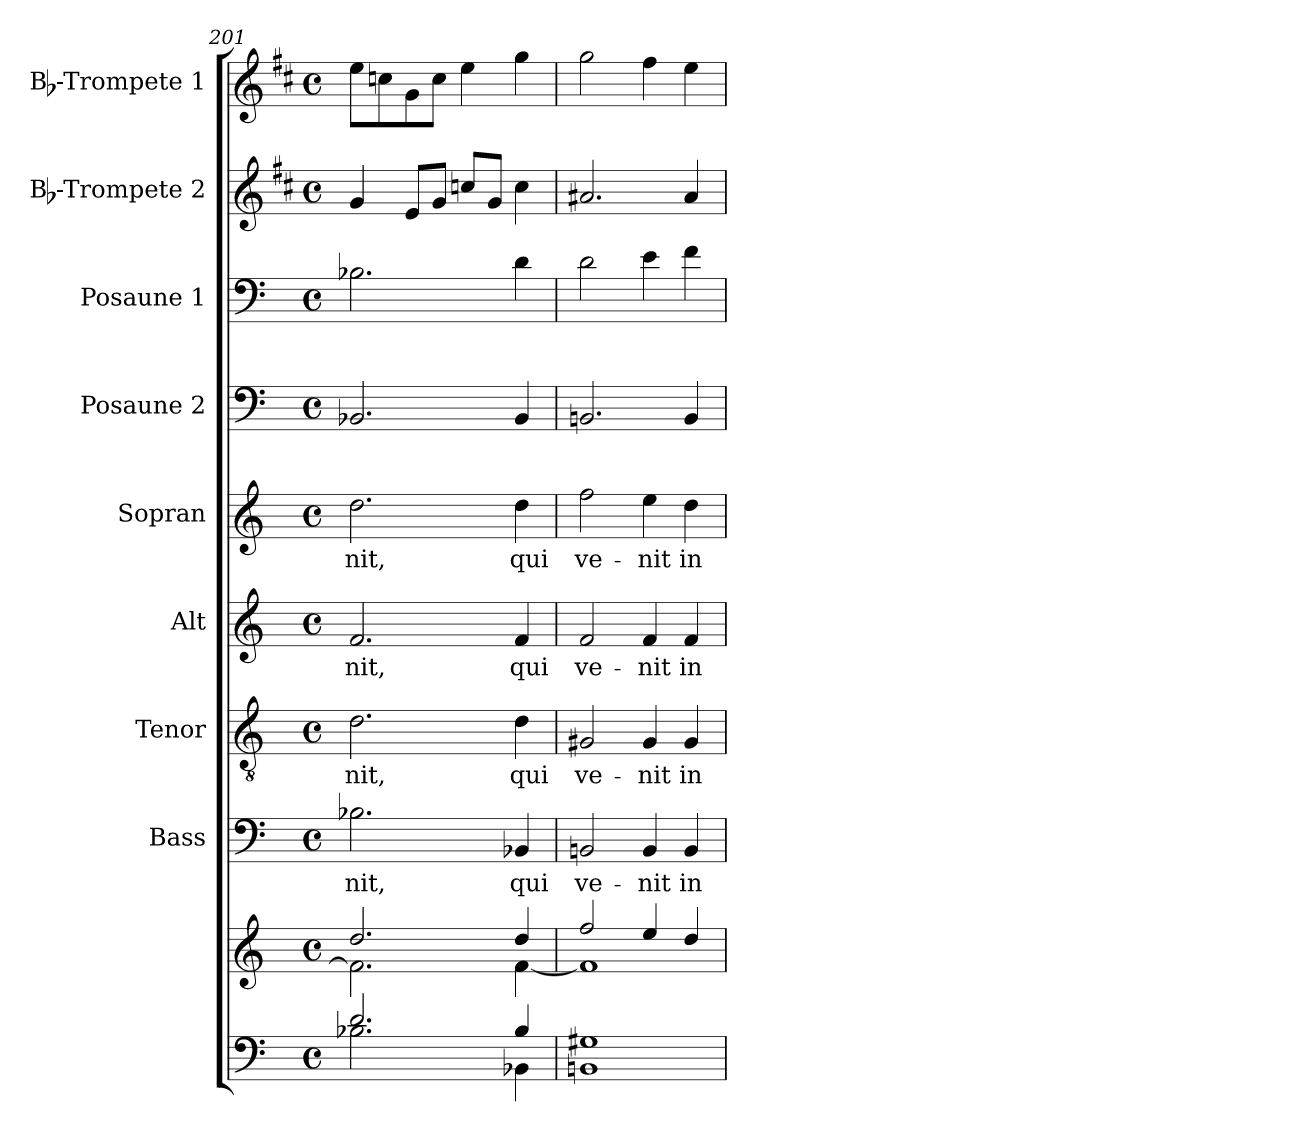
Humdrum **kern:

**kern	**kern	**kern	**text	**kern	**text	**kern	**text	**kern	**text	**kern	**kern	**kern	**kern
*part9	*part9	*part8	*part8	*part7	*part7	*part6	*part6	*part5	*part5	*part4	*part3	*part2	*part1
*staff10	*staff9	*staff8	*staff8	*staff7	*staff7	*staff6	*staff6	*staff5	*staff5	*staff4	*staff3	*staff2	*staff1
*	*	*I"Bass	*	*I"Tenor	*	*I"Alt	*	*I"Sopran	*	*I"Posaune 2	*I"Posaune 1	*I"Bb-Trompete 2	*I"Bb-Trompete 1
*	*	*I'B.	*	*I'T.	*	*I'A.	*	*I'S.	*	*I'Pos. 2	*I'Pos. 1	*I'Bb Trp. 2	*I'Bb Trp. 1
*clefF4	*clefG2	*clefF4	*	*clefGv2	*	*clefG2	*	*clefG2	*	*clefF4	*clefF4	*clefG2	*clefG2
*	*	*	*	*	*	*	*	*	*	*	*	*ITrd1c2	*ITrd1c2
*k[]	*k[]	*k[]	*	*k[]	*	*k[]	*	*k[]	*	*k[]	*k[]	*k[]	*k[]
*C:	*C:	*C:	*	*C:	*	*C:	*	*C:	*	*C:	*C:	*C:	*C:
*M4/4	*M4/4	*M4/4	*	*M4/4	*	*M4/4	*	*M4/4	*	*M4/4	*M4/4	*M4/4	*M4/4
*met(c)	*met(c)	*met(c)	*	*met(c)	*	*met(c)	*	*met(c)	*	*met(c)	*met(c)	*met(c)	*met(c)
=201	=201	=201	=201	=201	=201	=201	=201	=201	=201	=201	=201	=201	=201
*^	*^	*	*	*	*	*	*	*	*	*	*	*	*
!	!	!	!	!	!LO:LY:b	!	!LO:LY:b	!	!LO:LY:b	!	!LO:LY:b	!	!	!	!
2.d/	2.B-X\	2.dd/	2.f\]	2.B-X\	-nit,	2.d\	-nit,	2.f/	-nit,	2.dd\	-nit,	2.BB-X/	2.B-X\	4f/	8dd\L
.	.	.	.	.	.	.	.	.	.	.	.	.	.	.	8b-X\
.	.	.	.	.	.	.	.	.	.	.	.	.	.	8d/L	8f\
.	.	.	.	.	.	.	.	.	.	.	.	.	.	8f/J	8b-\J
.	.	.	.	.	.	.	.	.	.	.	.	.	.	8b-X/L	4dd\
.	.	.	.	.	.	.	.	.	.	.	.	.	.	8f/J	.
!	!	!	!	!	!LO:LY:b	!	!LO:LY:b	!	!LO:LY:b	!	!LO:LY:b	!	!	!	!
4B-/	4BB-X\	4dd/	[<4f\	4BB-X/	qui	4d\	qui	4f/	qui	4dd\	qui	4BB-/	4d\	4b-\	4ff\
=202	=202	=202	=202	=202	=202	=202	=202	=202	=202	=202	=202	=202	=202	=202	=202
!	!	!	!	!	!LO:LY:b	!	!LO:LY:b	!	!LO:LY:b	!	!LO:LY:b	!	!	!	!
1G#X	1BBn	2ff/	1f]	2BBn/	ve-	2G#X/	ve-	2f/	ve-	2ff\	ve-	2.BBn/	2d\	2.g#X/	2ff\
!	!	!	!	!	!LO:LY:b	!	!LO:LY:b	!	!LO:LY:b	!	!LO:LY:b	!	!	!	!
.	.	4ee/	.	4BB/	-nit	4G#/	-nit	4f/	-nit	4ee\	-nit	.	4e\	.	4ee\
!	!	!	!	!	!LO:LY:b	!	!LO:LY:b	!	!LO:LY:b	!	!LO:LY:b	!	!	!	!
.	.	4dd/	.	4BB/	in	4G#/	in	4f/	in	4dd\	in	4BB/	4f\	4g#/	4dd\
*v	*v	*	*	*	*	*	*	*	*	*	*	*	*	*	*
*	*v	*v	*	*	*	*	*	*	*	*	*	*	*	*
=	=	=	=	=	=	=	=	=	=	=	=	=	=
*-	*-	*-	*-	*-	*-	*-	*-	*-	*-	*-	*-	*-	*-
